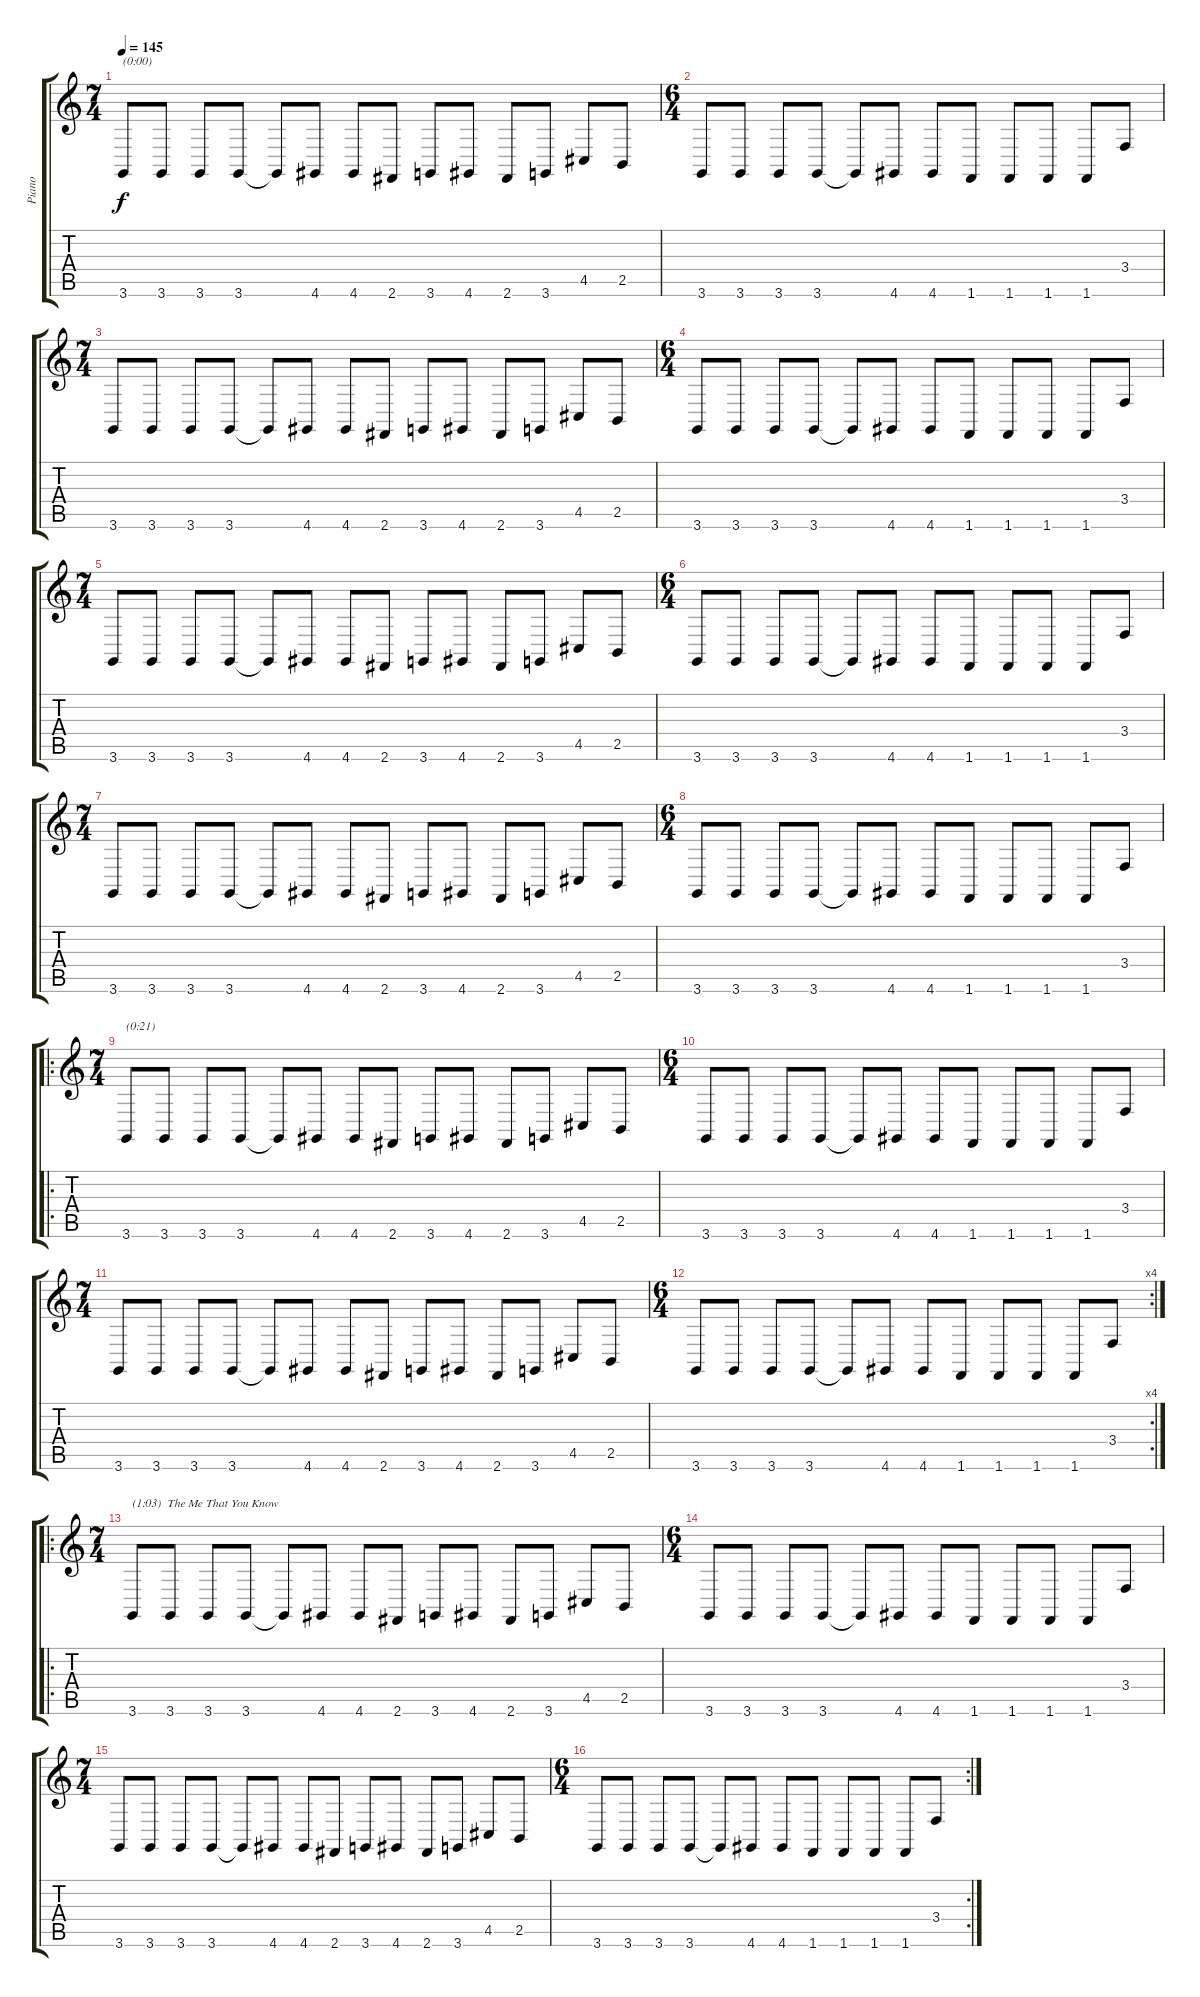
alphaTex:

\track ("Piano" "Piano") {instrument electricgrandpiano}
\staff {score tabs}
\tuning (E4 B3 G3 D3 A2 E2) {hide}
\ts (7 4)
\tempo 145
\clef g2
\ks c
3.6.8{txt "(0:00)" dy f instrument electricgrandpiano} 3.6.8 3.6.8 3.6.8 3.6{t}.8 4.6.8 4.6.8 2.6.8 3.6.8 4.6.8 2.6.8 3.6.8 4.5.8 2.5.8 |
\ts (6 4)
3.6.8 3.6.8 3.6.8 3.6.8 3.6{t}.8 4.6.8 4.6.8 1.6.8 1.6.8 1.6.8 1.6.8 3.4.8 |
\ts (7 4)
3.6.8 3.6.8 3.6.8 3.6.8 3.6{t}.8 4.6.8 4.6.8 2.6.8 3.6.8 4.6.8 2.6.8 3.6.8 4.5.8 2.5.8 |
\ts (6 4)
3.6.8 3.6.8 3.6.8 3.6.8 3.6{t}.8 4.6.8 4.6.8 1.6.8 1.6.8 1.6.8 1.6.8 3.4.8 |
\ts (7 4)
3.6.8 3.6.8 3.6.8 3.6.8 3.6{t}.8 4.6.8 4.6.8 2.6.8 3.6.8 4.6.8 2.6.8 3.6.8 4.5.8 2.5.8 |
\ts (6 4)
3.6.8 3.6.8 3.6.8 3.6.8 3.6{t}.8 4.6.8 4.6.8 1.6.8 1.6.8 1.6.8 1.6.8 3.4.8 |
\ts (7 4)
3.6.8 3.6.8 3.6.8 3.6.8 3.6{t}.8 4.6.8 4.6.8 2.6.8 3.6.8 4.6.8 2.6.8 3.6.8 4.5.8 2.5.8 |
\ts (6 4)
3.6.8 3.6.8 3.6.8 3.6.8 3.6{t}.8 4.6.8 4.6.8 1.6.8 1.6.8 1.6.8 1.6.8 3.4.8 |
\ro
\ts (7 4)
3.6.8{txt "(0:21)"} 3.6.8 3.6.8 3.6.8 3.6{t}.8 4.6.8 4.6.8 2.6.8 3.6.8 4.6.8 2.6.8 3.6.8 4.5.8 2.5.8 |
\ts (6 4)
3.6.8 3.6.8 3.6.8 3.6.8 3.6{t}.8 4.6.8 4.6.8 1.6.8 1.6.8 1.6.8 1.6.8 3.4.8 |
\ts (7 4)
3.6.8 3.6.8 3.6.8 3.6.8 3.6{t}.8 4.6.8 4.6.8 2.6.8 3.6.8 4.6.8 2.6.8 3.6.8 4.5.8 2.5.8 |
\rc 4
\ts (6 4)
3.6.8 3.6.8 3.6.8 3.6.8 3.6{t}.8 4.6.8 4.6.8 1.6.8 1.6.8 1.6.8 1.6.8 3.4.8 |
\ro
\ts (7 4)
3.6.8{txt "(1:03)  The Me That You Know"} 3.6.8 3.6.8 3.6.8 3.6{t}.8 4.6.8 4.6.8 2.6.8 3.6.8 4.6.8 2.6.8 3.6.8 4.5.8 2.5.8 |
\ts (6 4)
3.6.8 3.6.8 3.6.8 3.6.8 3.6{t}.8 4.6.8 4.6.8 1.6.8 1.6.8 1.6.8 1.6.8 3.4.8 |
\ts (7 4)
3.6.8 3.6.8 3.6.8 3.6.8 3.6{t}.8 4.6.8 4.6.8 2.6.8 3.6.8 4.6.8 2.6.8 3.6.8 4.5.8 2.5.8 |
\rc 2
\ts (6 4)
3.6.8 3.6.8 3.6.8 3.6.8 3.6{t}.8 4.6.8 4.6.8 1.6.8 1.6.8 1.6.8 1.6.8 3.4.8
